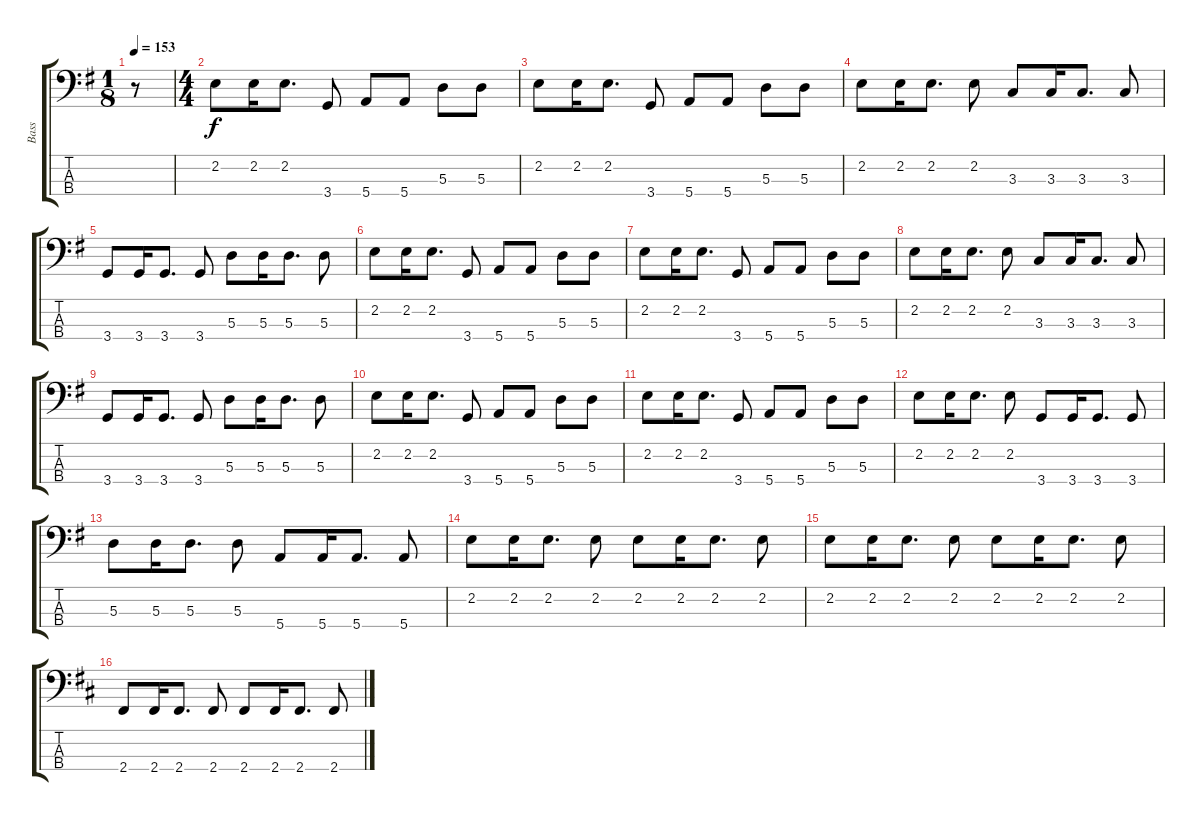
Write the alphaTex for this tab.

\track ("Bass" "Bass") {instrument electricbasspick}
\staff {score tabs}
\tuning (G2 D2 A1 E1) {hide}
\ts (1 8)
\tempo 153
\clef f4
\ks g
r.8{dy f instrument electricbasspick} |
\ts (4 4)
2.2.8 2.2.16 2.2.8{d} 3.4.8 5.4.8 5.4.8 5.3.8 5.3.8 |
2.2.8 2.2.16 2.2.8{d} 3.4.8 5.4.8 5.4.8 5.3.8 5.3.8 |
2.2.8 2.2.16 2.2.8{d} 2.2.8 3.3.8 3.3.16 3.3.8{d} 3.3.8 |
3.4.8 3.4.16 3.4.8{d} 3.4.8 5.3.8 5.3.16 5.3.8{d} 5.3.8 |
2.2.8 2.2.16 2.2.8{d} 3.4.8 5.4.8 5.4.8 5.3.8 5.3.8 |
2.2.8 2.2.16 2.2.8{d} 3.4.8 5.4.8 5.4.8 5.3.8 5.3.8 |
2.2.8 2.2.16 2.2.8{d} 2.2.8 3.3.8 3.3.16 3.3.8{d} 3.3.8 |
3.4.8 3.4.16 3.4.8{d} 3.4.8 5.3.8 5.3.16 5.3.8{d} 5.3.8 |
2.2.8 2.2.16 2.2.8{d} 3.4.8 5.4.8 5.4.8 5.3.8 5.3.8 |
2.2.8 2.2.16 2.2.8{d} 3.4.8 5.4.8 5.4.8 5.3.8 5.3.8 |
2.2.8 2.2.16 2.2.8{d} 2.2.8 3.4.8 3.4.16 3.4.8{d} 3.4.8 |
5.3.8 5.3.16 5.3.8{d} 5.3.8 5.4.8 5.4.16 5.4.8{d} 5.4.8 |
2.2.8 2.2.16 2.2.8{d} 2.2.8 2.2.8 2.2.16 2.2.8{d} 2.2.8 |
2.2.8 2.2.16 2.2.8{d} 2.2.8 2.2.8 2.2.16 2.2.8{d} 2.2.8 |
\ks d
2.4.8 2.4.16 2.4.8{d} 2.4.8 2.4.8 2.4.16 2.4.8{d} 2.4.8
